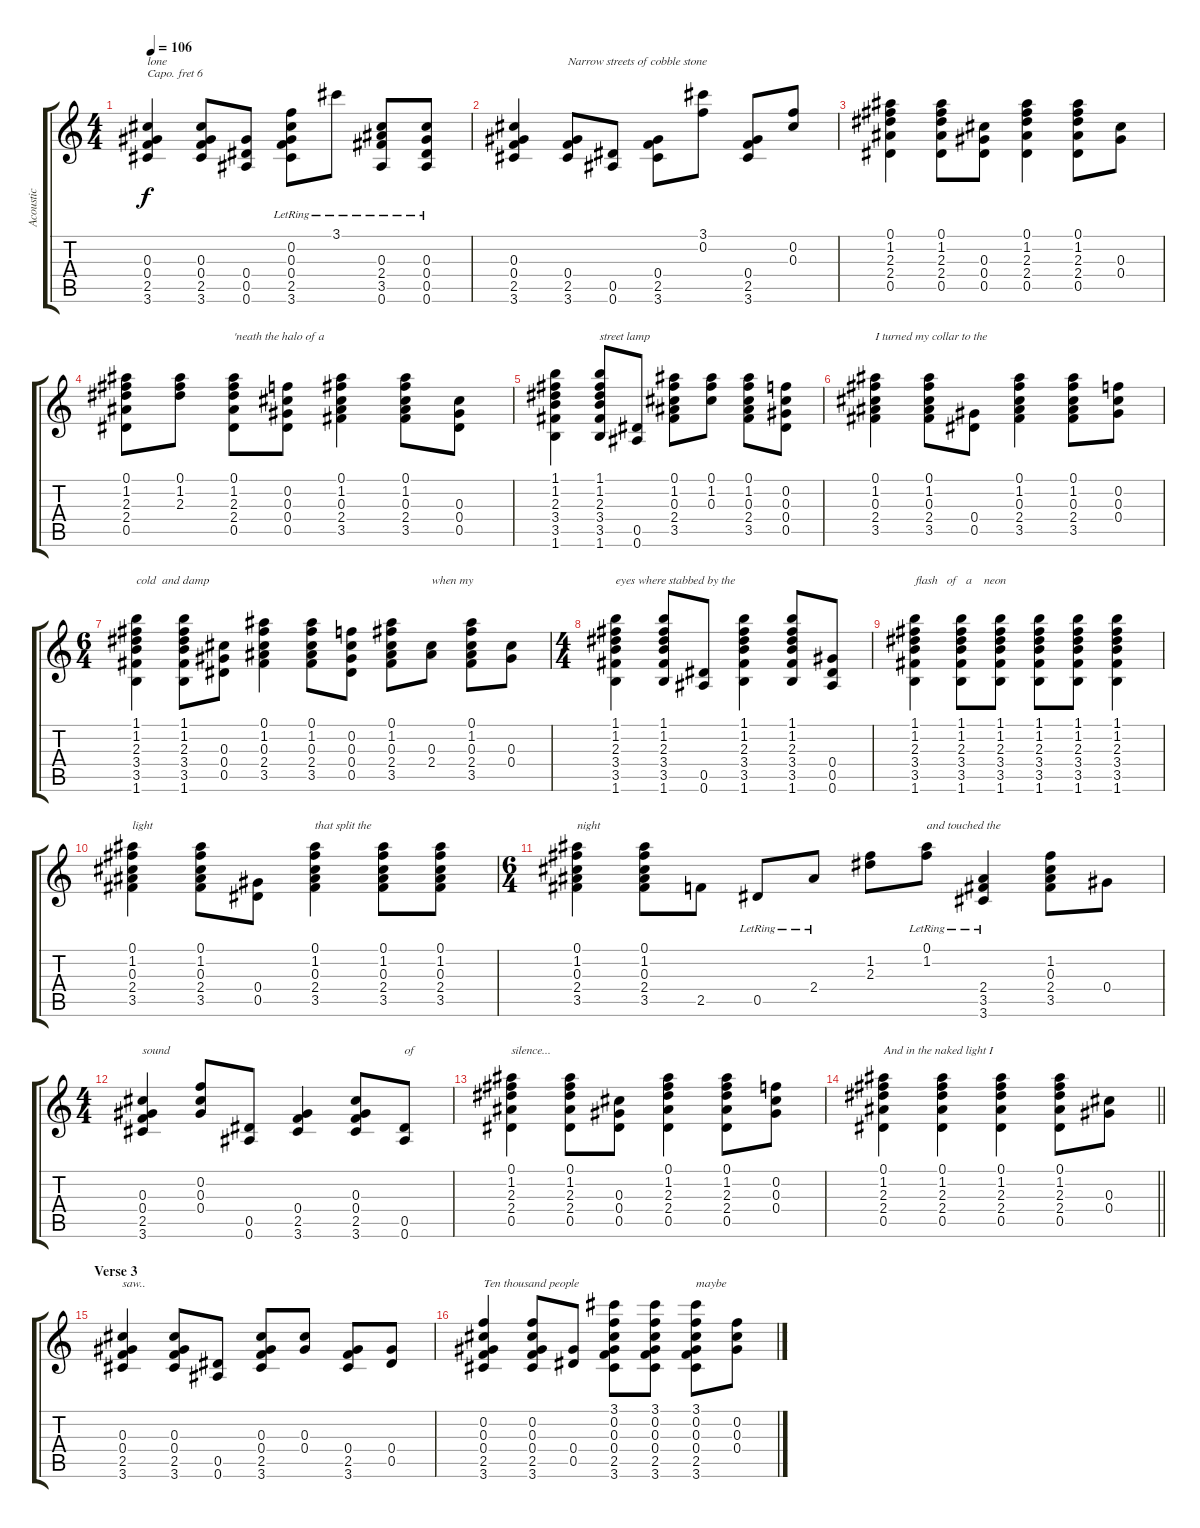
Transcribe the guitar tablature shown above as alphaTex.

\track ("Acoustic" "Acoustic") {instrument acousticguitarsteel}
\staff {score tabs}
\capo 6
\tuning (E4 B3 G3 D3 A2 E2) {hide}
\ts (4 4)
\tempo 106
\clef g2
\ks c
(0.3 0.4 2.5 3.6).4{txt "lone" dy f} (0.3 0.4 2.5 3.6).8 (0.4 0.5 0.6).8 (0.2{lr} 0.3{lr} 0.4 2.5 3.6).8 3.1{lr}.8 (0.3{lr} 2.4 3.5 0.6{lr}).8 (0.3 0.4 0.5 0.6{lr}).8 |
(0.3 0.4 2.5 3.6).4 (0.4 2.5 3.6).8{txt "Narrow streets of cobble stone"} (0.5 0.6).8 (0.4 2.5 3.6).8 (3.1 0.2).8 (0.4 2.5 3.6).8 (0.2 0.3).8 |
(0.1 1.2 2.3 2.4 0.5).4 (0.1 1.2 2.3 2.4 0.5).8 (0.3 0.4 0.5).8 (0.1 1.2 2.3 2.4 0.5).4 (0.1 1.2 2.3 2.4 0.5).8 (0.3 0.4).8 |
(0.1 1.2 2.3 2.4 0.5).8 (0.1 1.2 2.3).8 (0.1 1.2 2.3 2.4 0.5).8{txt "'neath the halo of a"} (0.2 0.3 0.4 0.5).8 (0.1 1.2 0.3 2.4 3.5).4 (0.1 1.2 0.3 2.4 3.5).8 (0.3 0.4 0.5).8 |
(1.1 1.2 2.3 3.4 3.5 1.6).4 (1.1 1.2 2.3 3.4 3.5 1.6).8{txt "street lamp"} (0.5 0.6).8 (0.1 1.2 0.3 2.4 3.5).8 (0.1 1.2 0.3).8 (0.1 1.2 0.3 2.4 3.5).8 (0.2 0.3 0.4 0.5).8 |
(0.1 1.2 0.3 2.4 3.5).4{txt "I turned my collar to the"} (0.1 1.2 0.3 2.4 3.5).8 (0.4 0.5).8 (0.1 1.2 0.3 2.4 3.5).4 (0.1 1.2 0.3 2.4 3.5).8 (0.2 0.3 0.4).8 |
\ts (6 4)
(1.1 1.2 2.3 3.4 3.5 1.6).4{txt "cold  and damp"} (1.1 1.2 2.3 3.4 3.5 1.6).8 (0.3 0.4 0.5).8 (0.1 1.2 0.3 2.4 3.5).4 (0.1 1.2 0.3 2.4 3.5).8 (0.2 0.3 0.4 0.5).8 (0.1 1.2 0.3 2.4 3.5).8 (0.3 2.4).8{txt "when my"} (0.1 1.2 0.3 2.4 3.5).8 (0.3 0.4).8 |
\ts (4 4)
(1.1 1.2 2.3 3.4 3.5 1.6).4{txt "eyes where stabbed by the"} (1.1 1.2 2.3 3.4 3.5 1.6).8 (0.5 0.6).8 (1.1 1.2 2.3 3.4 3.5 1.6).4 (1.1 1.2 2.3 3.4 3.5 1.6).8 (0.4 0.5 0.6).8 |
(1.1 1.2 2.3 3.4 3.5 1.6).4{txt "flash   of   a    neon "} (1.1 1.2 2.3 3.4 3.5 1.6).8 (1.1 1.2 2.3 3.4 3.5 1.6).8 (1.1 1.2 2.3 3.4 3.5 1.6).8 (1.1 1.2 2.3 3.4 3.5 1.6).8 (1.1 1.2 2.3 3.4 3.5 1.6).4 |
(0.1 1.2 0.3 2.4 3.5).4{txt "light"} (0.1 1.2 0.3 2.4 3.5).8 (0.4 0.5).8 (0.1 1.2 0.3 2.4 3.5).4{txt "that split the"} (0.1 1.2 0.3 2.4 3.5).8 (0.1 1.2 0.3 2.4 3.5).8 |
\ts (6 4)
(0.1 1.2 0.3 2.4 3.5).4{txt "night"} (0.1 1.2 0.3 2.4 3.5).8 2.5.8 0.5{lr}.8 2.4{lr}.8 (1.2 2.3).8 (0.1{lr} 1.2).8{txt "and touched the"} (2.4 3.5 3.6{lr}).4 (1.2 0.3 2.4 3.5).8 0.4.8 |
\ts (4 4)
(0.3 0.4 2.5 3.6).4{txt "sound"} (0.2 0.3 0.4).8 (0.5 0.6).8 (0.4 2.5 3.6).4 (0.3 0.4 2.5 3.6).8 (0.5 0.6).8{txt "of"} |
(0.1 1.2 2.3 2.4 0.5).4{txt "silence..."} (0.1 1.2 2.3 2.4 0.5).8 (0.3 0.4 0.5).8 (0.1 1.2 2.3 2.4 0.5).4 (0.1 1.2 2.3 2.4 0.5).8 (0.2 0.3 0.4).8 |
\barLineRight lightlight
(0.1 1.2 2.3 2.4 0.5).4{txt "And in the naked light I"} (0.1 1.2 2.3 2.4 0.5).4 (0.1 1.2 2.3 2.4 0.5).4 (0.1 1.2 2.3 2.4 0.5).8 (0.3 0.4).8 |
\section ("" "Verse 3")
(0.3 0.4 2.5 3.6).4{txt "saw.."} (0.3 0.4 2.5 3.6).8 (0.5 0.6).8 (0.3 0.4 2.5 3.6).8 (0.3 0.4).8 (0.4 2.5 3.6).8 (0.4 0.5).8 |
(0.2 0.3 0.4 2.5 3.6).4{txt "Ten thousand people "} (0.2 0.3 0.4 2.5 3.6).8 (0.4 0.5).8 (3.1 0.2 0.3 0.4 2.5 3.6).8 (3.1 0.2 0.3 0.4 2.5 3.6).8 (3.1 0.2 0.3 0.4 2.5 3.6).8{txt "maybe"} (0.2 0.3 0.4).8
